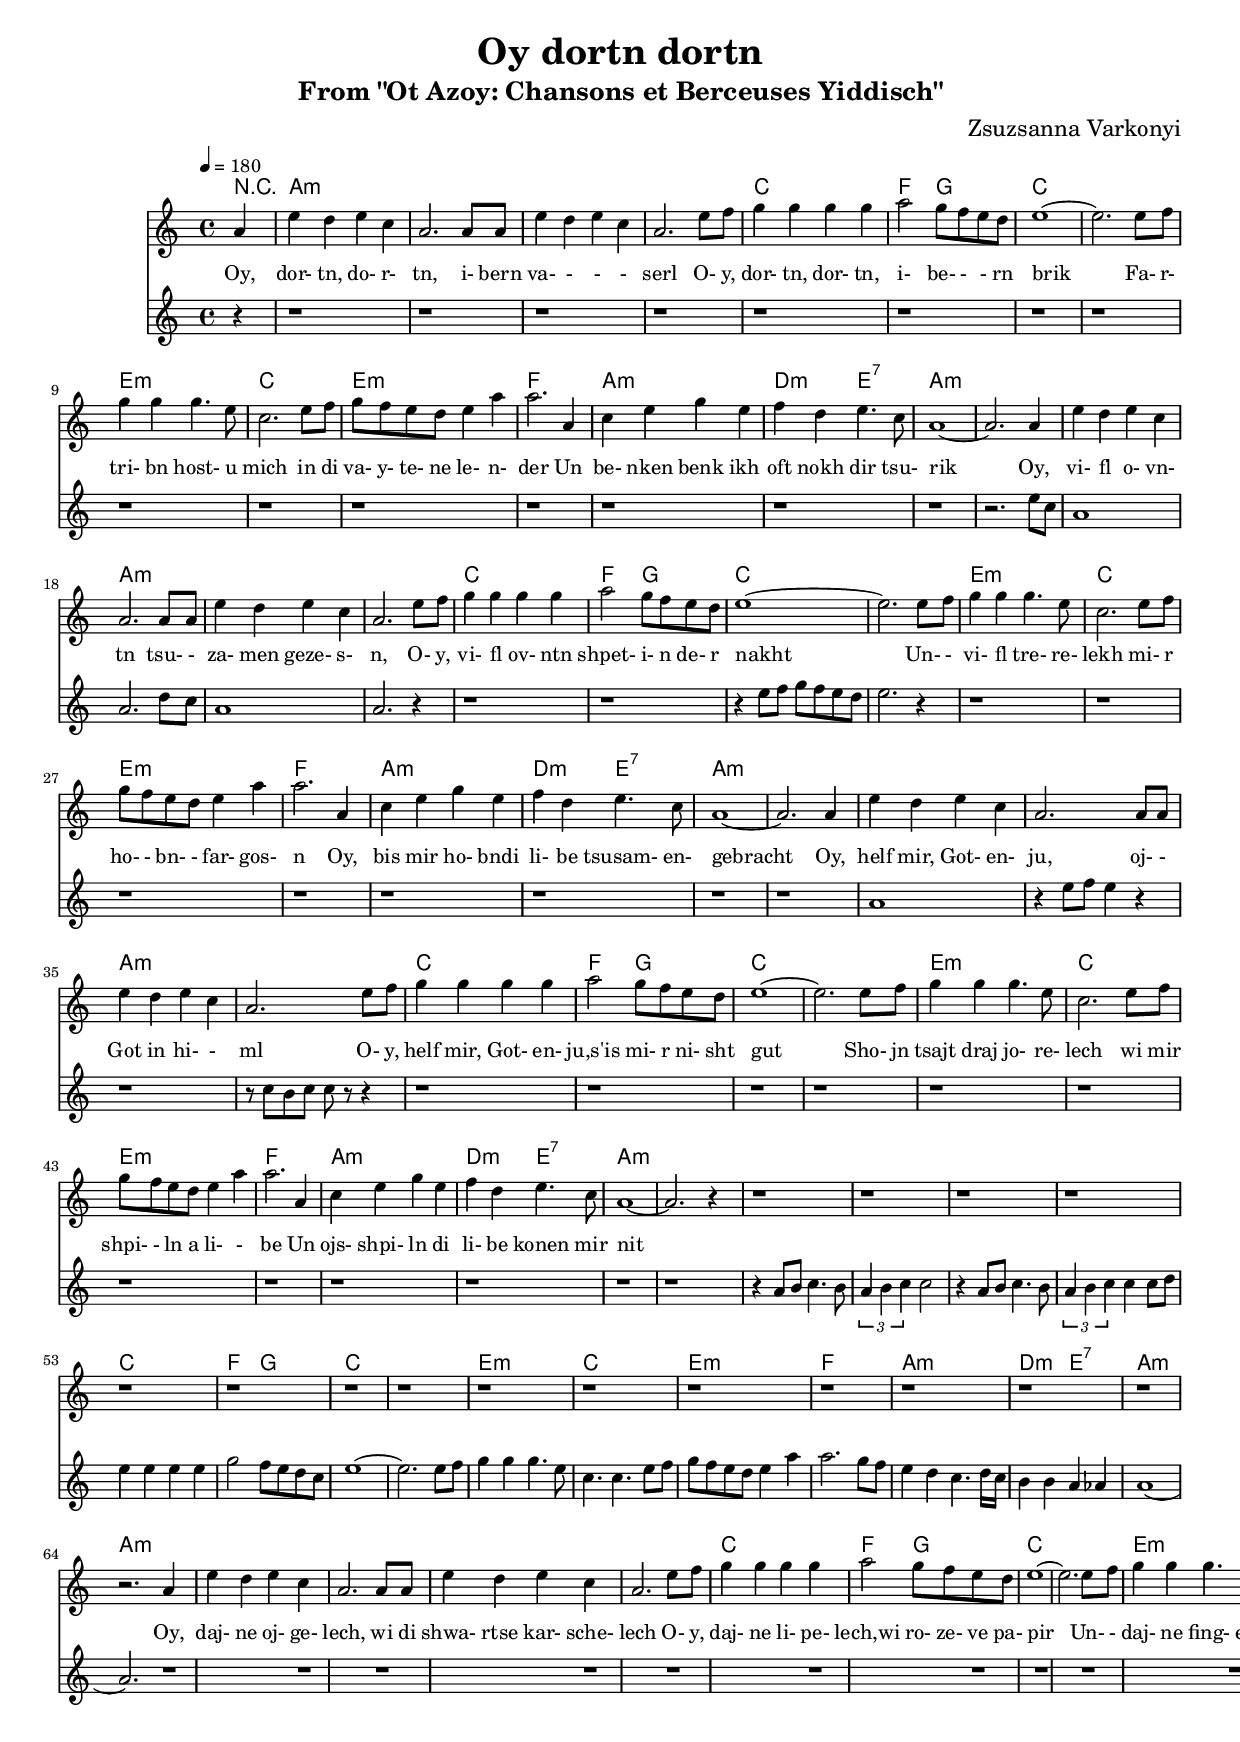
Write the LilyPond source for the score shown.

\version "2.24.4"
\header {
  title = "Oy dortn dortn"
  subtitle = "From \"Ot Azoy: Chansons et Berceuses Yiddisch\""
  composer = "Zsuzsanna Varkonyi"
}

global = {
  \time 4/4
  \key a \minor
}

scoreTempo = \tempo 4 = 180 % BPM

\include "deutsch.ly"

chordNames = \chordmode {

    \set chordChanges = ##t

    % Akkorde folgen hier.

    a4:m |
    a1:m | a:m      |  a:m | a:m
    c    | f2 g2    |  c1  | c
    e1:m | c        |  e:m | f
    a:m  | d2:m e:7 | a1:m | a2.:m
}

voicePartial = \relative c'' {
    \scoreTempo
    \partial 4 a4
}

voiceBeginning = \relative c'' {
    a4
}

voiceEnd = \relative c'' {
    \bar "|."
}

voice = \relative c' {

    % Die Melodie folgt hier.

    e'4 d e c | a2. a8 a8 |
    e'4 d e c | a2. e'8 f |
    g4 g g g | a2 g8 f e d |
    e1~ | e2. e8 f |
    g4 g g4. e8 | c2. e8 f |
    g8 f e d e4 a | a2. a,4 |
    c e g e | f d e4. c8 |
    a1~ | a2.
}

violin = \relative c' {

    % Die Geige folgt hier.

    r4
    \repeat unfold 15 r1 r2. e'8 c |
    a1 | a2. d8 c |
    a1 | a2. r4 | r1 | r1 |
    r4 e'8 f g f e d | e2. r4 |
    r1 | r1 |
    r1 | r1 |
    r1 | r1 |
    r1 | r1 |
    a,1 | r4 e'8 f e4 r4 |
    r1 | r8 c h c c r8 r4 |
    \repeat unfold 12 r1
    r4 a8 h c4. h8 | \tuplet 3/2 { a4 h c } c2 |
    r4 a8 h c4. h8  | \tuplet 3/2 { a4 h c } c4 c8 d |
    e4 e e e | g2 f8 e d c |
    e1~ | e2. e8 f | g4 g g4. e8 |
    c4. c4. e8 f | g8 f e d e4 a |
    a2. g8 f | e4 d c4. d16 c |
    h4 h a as | a1 (a2.)

    \repeat unfold 31 r1
    r2.
}

accordion = \relative c' {

    % Das Akkordeon folgt hier.

    r4
    \repeat unfold 63 r1
    r2.
}

verseOne = \lyricmode {

	% Liedtext folgt hier.

	Oy, dor- tn, do- r- tn, i- bern va- - - - serl
    O- y, dor- tn, dor- tn, i- be- - - rn brik
    Fa- r- tri- bn host- u mich in di va- y- te- ne le- n- der
    Un be- nken benk ikh oft nokh dir tsu- rik
}

verseTwo = \lyricmode {

    % Liedtext folgt hier.

    Oy, vi- fl o- vn- tn tsu- - za- men geze- s- n,
    O- y, vi- fl ov- ntn shpet-  i- n de- r nakht
    Un- - vi- fl tre- re- lekh mi- r ho- - bn- -  far- gos- n
    Oy, bis mir ho- bndi li- be tsusam- en- gebracht
}

verseThree = \lyricmode {

    % Liedtext folgt hier.

    Oy, helf mir, Got- en- ju, oj- - Got in hi- - ml
    O- y, helf mir, Got- en- ju,s'is mi- r ni- sht gut
    Sho- jn tsajt draj jo- re- lech wi mir shpi- - ln a li- - be
    Un ojs- shpi- ln di li- be konen mir nit
}

verseFour = \lyricmode {

    % Liedtext folgt hier.

    Oy, daj- ne oj- ge- lech, wi di shwa- rtse kar- sche- lech
    O- y, daj- ne li- pe- lech,wi ro- ze- ve pa- pir
    Un- - daj- ne fing- er- lech, w- i ro- - ze- ve fe- j- der
    Oy, schraj- bn sols- tu of- te briw tsu mir
}


\score {
    <<
        \new ChordNames r4 \repeat unfold 6 \chordNames
        \new Staff {
            \voicePartial \voice
            \voiceBeginning \voice
            \voiceBeginning \voice r4
            \repeat unfold 15 r1 r2.
            \voiceBeginning \voice
            \voiceBeginning \voice
            \voiceEnd
        }
        \addlyrics {
            \verseOne
            \verseTwo
            \verseThree
            \verseFour
            \verseOne
        }
        \new Staff \with {
            midiInstrument = #"violin"
            midiMaximumVolume = #0.8
        } \violin
        %\new Staff \with {
        %    midiInstrument = #"accordion"
        %    midiMaximumVolume = #0.8
        %} \accordion
    >>
    \layout { #(layout-set-staff-size 16) }
    \midi { }
}